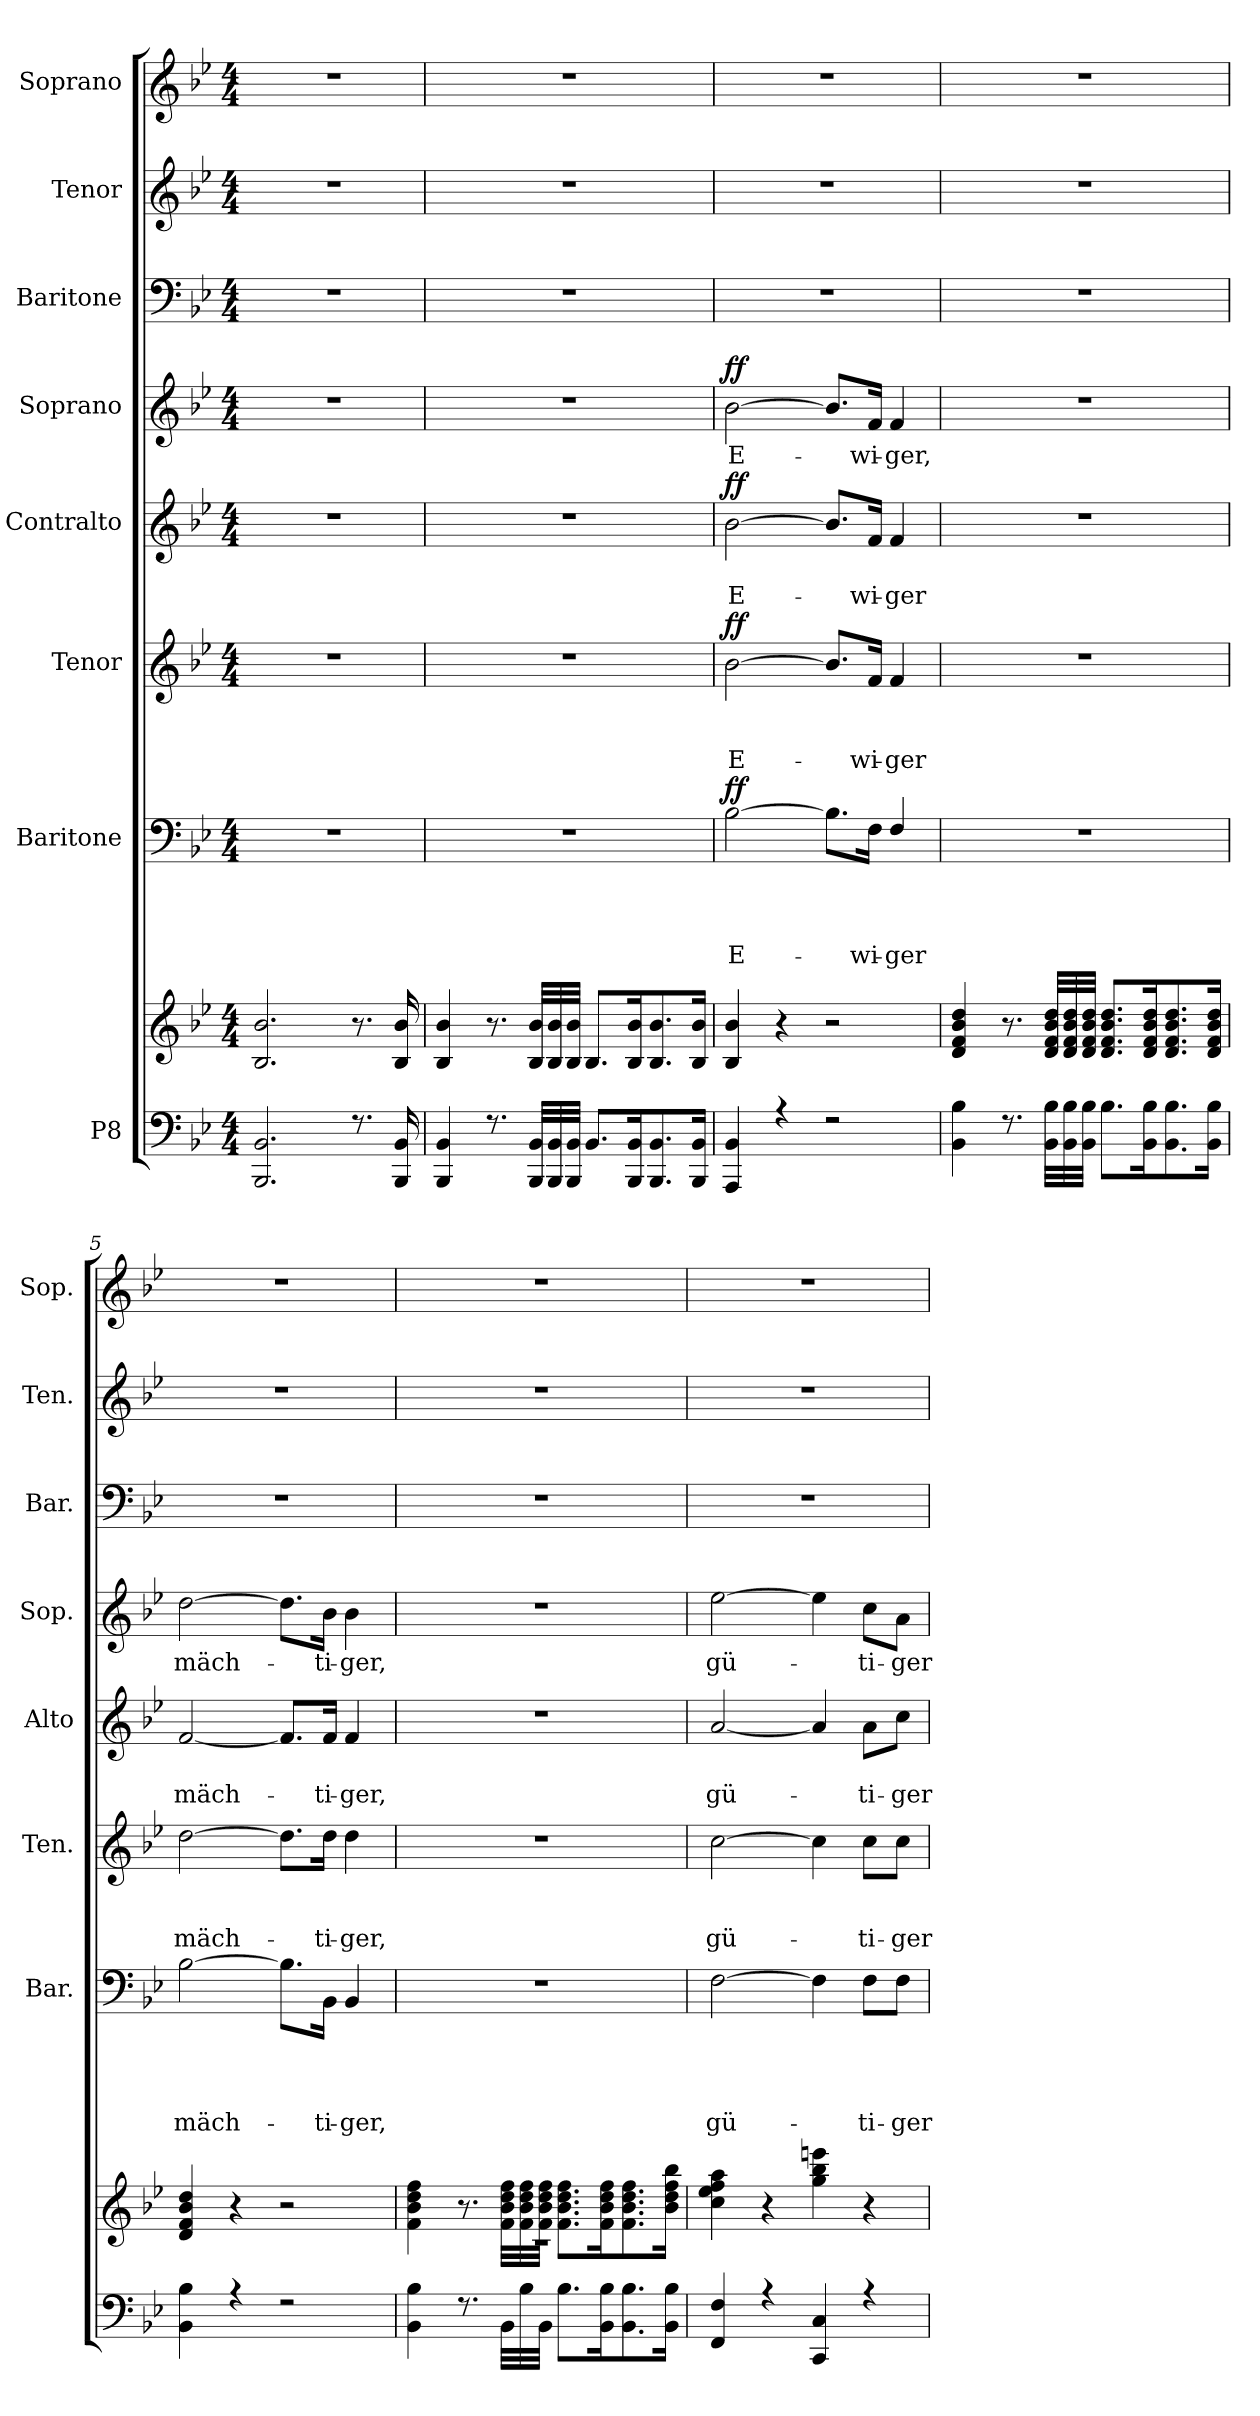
**kern	**kern	**kern	**text	**text	**text	**text	**dynam	**kern	**text	**text	**text	**dynam	**kern	**text	**text	**dynam	**kern	**text	**dynam	**kern	**kern	**kern
*part8	*part8	*part7	*part7	*part7	*part7	*part7	*part7	*part6	*part6	*part6	*part6	*part6	*part5	*part5	*part5	*part5	*part4	*part4	*part4	*part3	*part2	*part1
*staff9	*staff8	*staff7	*staff7	*staff7	*staff7	*staff7	*staff7	*staff6	*staff6	*staff6	*staff6	*staff6	*staff5	*staff5	*staff5	*staff5	*staff4	*staff4	*staff4	*staff3	*staff2	*staff1
*I"P8	*	*I"Baritone	*	*	*	*	*	*I"Tenor	*	*	*	*	*I"Contralto	*	*	*	*I"Soprano	*	*	*I"Baritone	*I"Tenor	*I"Soprano
*	*	*I'Bar.	*	*	*	*	*	*I'Ten.	*	*	*	*	*I'Alto	*	*	*	*I'Sop.	*	*	*I'Bar.	*I'Ten.	*I'Sop.
*clefF4	*clefG2	*clefF4	*	*	*	*	*	*clefG2	*	*	*	*	*clefG2	*	*	*	*clefG2	*	*	*clefF4	*clefG2	*clefG2
*	*	*	*	*	*	*	*	*ITrd7c12	*	*	*	*	*	*	*	*	*	*	*	*	*ITrd7c12	*
*k[b-e-]	*k[b-e-]	*k[b-e-]	*	*	*	*	*	*k[b-e-]	*	*	*	*	*k[b-e-]	*	*	*	*k[b-e-]	*	*	*k[b-e-]	*k[b-e-]	*k[b-e-]
*B-:	*B-:	*B-:	*	*	*	*	*	*B-:	*	*	*	*	*B-:	*	*	*	*B-:	*	*	*B-:	*B-:	*B-:
*M4/4	*M4/4	*M4/4	*	*	*	*	*	*M4/4	*	*	*	*	*M4/4	*	*	*	*M4/4	*	*	*M4/4	*M4/4	*M4/4
*MM120	*MM120	*MM120	*	*	*	*	*	*MM120	*	*	*	*	*MM120	*	*	*	*MM120	*	*	*MM120	*MM120	*MM120
=1	=1	=1	=1	=1	=1	=1	=1	=1	=1	=1	=1	=1	=1	=1	=1	=1	=1	=1	=1	=1	=1	=1
*^	*^	*	*	*	*	*	*	*	*	*	*	*	*	*	*	*	*	*	*	*	*	*
*	*	*	*^	*	*	*	*	*	*	*	*	*	*	*	*	*	*	*	*	*	*	*	*	*
2.BBB-/ 2.BB-/	1ryy	1ryy	1ryy	2.B-/ 2.b-/	1r	.	.	.	.	.	1r	.	.	.	.	1r	.	.	.	1r	.	.	1r	1r	1r
8.r	.	.	.	8.r	.	.	.	.	.	.	.	.	.	.	.	.	.	.	.	.	.	.	.	.	.
16BBB-/ 16BB-/	.	.	.	16B-/ 16b-/	.	.	.	.	.	.	.	.	.	.	.	.	.	.	.	.	.	.	.	.	.
=2	=2	=2	=2	=2	=2	=2	=2	=2	=2	=2	=2	=2	=2	=2	=2	=2	=2	=2	=2	=2	=2	=2	=2	=2	=2
4BBB-/ 4BB-/	1ryy	1ryy	1ryy	4B-/ 4b-/	1r	.	.	.	.	.	1r	.	.	.	.	1r	.	.	.	1r	.	.	1r	1r	1r
8.r	.	.	.	8.r	.	.	.	.	.	.	.	.	.	.	.	.	.	.	.	.	.	.	.	.	.
*Xtuplet	*	*	*	*Xtuplet	*	*	*	*	*	*	*	*	*	*	*	*	*	*	*	*	*	*	*	*	*
48BBB-/ 48BB-/LLL	.	.	.	48B-/ 48b-/LLL	.	.	.	.	.	.	.	.	.	.	.	.	.	.	.	.	.	.	.	.	.
48BBB-/ 48BB-/	.	.	.	48B-/ 48b-/	.	.	.	.	.	.	.	.	.	.	.	.	.	.	.	.	.	.	.	.	.
48BBB-/ 48BB-/JJJ	.	.	.	48B-/ 48b-/JJJ	.	.	.	.	.	.	.	.	.	.	.	.	.	.	.	.	.	.	.	.	.
8.BB-/L	.	.	.	8.B-/L	.	.	.	.	.	.	.	.	.	.	.	.	.	.	.	.	.	.	.	.	.
16BBB-/ 16BB-/k	.	.	.	16B-/ 16b-/k	.	.	.	.	.	.	.	.	.	.	.	.	.	.	.	.	.	.	.	.	.
8.BBB-/ 8.BB-/	.	.	.	8.B-/ 8.b-/	.	.	.	.	.	.	.	.	.	.	.	.	.	.	.	.	.	.	.	.	.
16BBB-/ 16BB-/Jk	.	.	.	16B-/ 16b-/Jk	.	.	.	.	.	.	.	.	.	.	.	.	.	.	.	.	.	.	.	.	.
=3	=3	=3	=3	=3	=3	=3	=3	=3	=3	=3	=3	=3	=3	=3	=3	=3	=3	=3	=3	=3	=3	=3	=3	=3	=3
!	!	!	!	!	!	!	!	!	!LO:LY:b	!LO:DY:a	!	!	!	!LO:LY:b	!LO:DY:a	!	!	!LO:LY:b	!LO:DY:a	!	!LO:LY:b	!LO:DY:a	!	!	!
4AAA/ 4BB-/	1ryy	1ryy	1ryy	4B-/ 4b-/	[>2B-\	.	.	.	E-	ff	[>2B-\	.	.	E-	ff	[>2b-\	.	E-	ff	[>2b-\	E-	ff	1r	1r	1r
4r	.	.	.	4r	.	.	.	.	.	.	.	.	.	.	.	.	.	.	.	.	.	.	.	.	.
2r	.	.	.	2r	8.B-\L]	.	.	.	.	.	8.B-/L]	.	.	.	.	8.b-/L]	.	.	.	8.b-/L]	.	.	.	.	.
!	!	!	!	!	!	!	!	!	!LO:LY:b	!	!	!	!	!LO:LY:b	!	!	!	!LO:LY:b	!	!	!LO:LY:b	!	!	!	!
.	.	.	.	.	16F\Jk	.	.	.	-wi-	.	16F/Jk	.	.	-wi-	.	16f/Jk	.	-wi-	.	16f/Jk	-wi-	.	.	.	.
!	!	!	!	!	!	!	!	!	!LO:LY:b	!	!	!	!	!LO:LY:b	!	!	!	!LO:LY:b	!	!	!LO:LY:b	!	!	!	!
.	.	.	.	.	4F/	.	.	.	-ger	.	4F/	.	.	-ger	.	4f/	.	-ger	.	4f/	-ger,	.	.	.	.
=4	=4	=4	=4	=4	=4	=4	=4	=4	=4	=4	=4	=4	=4	=4	=4	=4	=4	=4	=4	=4	=4	=4	=4	=4	=4
4BB-\ 4B-\	1ryy	1ryy	1ryy	4d/ 4f/ 4b-/ 4dd/	1r	.	.	.	.	.	1r	.	.	.	.	1r	.	.	.	1r	.	.	1r	1r	1r
8.r	.	.	.	8.r	.	.	.	.	.	.	.	.	.	.	.	.	.	.	.	.	.	.	.	.	.
48BB-\ 48B-\LLL	.	.	.	48d/ 48f/ 48b-/ 48dd/LLL	.	.	.	.	.	.	.	.	.	.	.	.	.	.	.	.	.	.	.	.	.
48BB-\ 48B-\	.	.	.	48d/ 48f/ 48b-/ 48dd/	.	.	.	.	.	.	.	.	.	.	.	.	.	.	.	.	.	.	.	.	.
48BB-\ 48B-\JJJ	.	.	.	48d/ 48f/ 48b-/ 48dd/JJJ	.	.	.	.	.	.	.	.	.	.	.	.	.	.	.	.	.	.	.	.	.
8.B-\L	.	.	.	8.d/ 8.f/ 8.b-/ 8.dd/L	.	.	.	.	.	.	.	.	.	.	.	.	.	.	.	.	.	.	.	.	.
16BB-\ 16B-\k	.	.	.	16d/ 16f/ 16b-/ 16dd/k	.	.	.	.	.	.	.	.	.	.	.	.	.	.	.	.	.	.	.	.	.
8.BB-\ 8.B-\	.	.	.	8.d/ 8.f/ 8.b-/ 8.dd/	.	.	.	.	.	.	.	.	.	.	.	.	.	.	.	.	.	.	.	.	.
16BB-\ 16B-\Jk	.	.	.	16d/ 16f/ 16b-/ 16dd/Jk	.	.	.	.	.	.	.	.	.	.	.	.	.	.	.	.	.	.	.	.	.
=5	=5	=5	=5	=5	=5	=5	=5	=5	=5	=5	=5	=5	=5	=5	=5	=5	=5	=5	=5	=5	=5	=5	=5	=5	=5
!	!	!	!	!	!	!	!	!	!LO:LY:b	!	!	!	!	!LO:LY:b	!	!	!	!LO:LY:b	!	!	!LO:LY:b	!	!	!	!
4BB-\ 4B-\	1ryy	1ryy	1ryy	4d/ 4f/ 4b-/ 4dd/	[>2B-\	.	.	.	mäch-	.	[>2d\	.	.	mäch-	.	[<2f/	.	mäch-	.	[>2dd\	mäch-	.	1r	1r	1r
4r	.	.	.	4r	.	.	.	.	.	.	.	.	.	.	.	.	.	.	.	.	.	.	.	.	.
2r	.	.	.	2r	8.B-\L]	.	.	.	.	.	8.d\L]	.	.	.	.	8.f/L]	.	.	.	8.dd\L]	.	.	.	.	.
!	!	!	!	!	!	!	!	!	!LO:LY:b	!	!	!	!	!LO:LY:b	!	!	!	!LO:LY:b	!	!	!LO:LY:b	!	!	!	!
.	.	.	.	.	16BB-\Jk	.	.	.	-ti-	.	16d\Jk	.	.	-ti-	.	16f/Jk	.	-ti-	.	16b-\Jk	-ti-	.	.	.	.
!	!	!	!	!	!	!	!	!	!LO:LY:b	!	!	!	!	!LO:LY:b	!	!	!	!LO:LY:b	!	!	!LO:LY:b	!	!	!	!
.	.	.	.	.	4BB-/	.	.	.	-ger,	.	4d\	.	.	-ger,	.	4f/	.	-ger,	.	4b-\	-ger,	.	.	.	.
!!LO:PB:g=z
=6	=6	=6	=6	=6	=6	=6	=6	=6	=6	=6	=6	=6	=6	=6	=6	=6	=6	=6	=6	=6	=6	=6	=6	=6	=6
4BB-\ 4B-\	1ryy	1ryy	1rc	4f\ 4b-\ 4dd\ 4ff\	1r	.	.	.	.	.	1r	.	.	.	.	1r	.	.	.	1r	.	.	1r	1r	1r
8.r	.	.	.	8.r	.	.	.	.	.	.	.	.	.	.	.	.	.	.	.	.	.	.	.	.	.
48BB-\LLL	.	.	.	48f\ 48b-\ 48dd\ 48ff\LLL	.	.	.	.	.	.	.	.	.	.	.	.	.	.	.	.	.	.	.	.	.
48B-\	.	.	.	48f\ 48b-\ 48dd\ 48ff\	.	.	.	.	.	.	.	.	.	.	.	.	.	.	.	.	.	.	.	.	.
48BB-\JJJ	.	.	.	48f\ 48b-\ 48dd\ 48ff\JJJ	.	.	.	.	.	.	.	.	.	.	.	.	.	.	.	.	.	.	.	.	.
8.B-\L	.	.	.	8.f\ 8.b-\ 8.dd\ 8.ff\L	.	.	.	.	.	.	.	.	.	.	.	.	.	.	.	.	.	.	.	.	.
16BB-\ 16B-\k	.	.	.	16f\ 16b-\ 16dd\ 16ff\k	.	.	.	.	.	.	.	.	.	.	.	.	.	.	.	.	.	.	.	.	.
8.BB-\ 8.B-\	.	.	.	8.f\ 8.b-\ 8.dd\ 8.ff\	.	.	.	.	.	.	.	.	.	.	.	.	.	.	.	.	.	.	.	.	.
16BB-\ 16B-\Jk	.	.	.	16b-\ 16dd\ 16ff\ 16bb-\Jk	.	.	.	.	.	.	.	.	.	.	.	.	.	.	.	.	.	.	.	.	.
=7	=7	=7	=7	=7	=7	=7	=7	=7	=7	=7	=7	=7	=7	=7	=7	=7	=7	=7	=7	=7	=7	=7	=7	=7	=7
!	!	!	!	!	!	!	!	!	!LO:LY:b	!	!	!	!	!LO:LY:b	!	!	!	!LO:LY:b	!	!	!LO:LY:b	!	!	!	!
4FF/ 4F/	1ryy	1ryy	1ryy	4cc\ 4ee-\ 4ff\ 4aa\	[>2F\	.	.	.	gü-	.	[>2c\	.	.	gü-	.	[<2a/	.	gü-	.	[>2ee-\	gü-	.	1r	1r	1r
4r	.	.	.	4r	.	.	.	.	.	.	.	.	.	.	.	.	.	.	.	.	.	.	.	.	.
4CC/ 4C/	.	.	.	4gg\ 4bb-\ 4eeen\	4F\]	.	.	.	.	.	4c\]	.	.	.	.	4a/]	.	.	.	4ee-\]	.	.	.	.	.
!	!	!	!	!	!	!	!	!	!LO:LY:b	!	!	!	!	!LO:LY:b	!	!	!	!LO:LY:b	!	!	!LO:LY:b	!	!	!	!
4r	.	.	.	4r	8F\L	.	.	.	-ti-	.	8c\L	.	.	-ti-	.	8a\L	.	-ti-	.	8cc\L	-ti-	.	.	.	.
!	!	!	!	!	!	!	!	!	!LO:LY:b	!	!	!	!	!LO:LY:b	!	!	!	!LO:LY:b	!	!	!LO:LY:b	!	!	!	!
.	.	.	.	.	8F\J	.	.	.	-ger	.	8c\J	.	.	-ger	.	8cc\J	.	-ger	.	8a\J	-ger	.	.	.	.
*v	*v	*	*	*	*	*	*	*	*	*	*	*	*	*	*	*	*	*	*	*	*	*	*	*	*
*	*v	*v	*v	*	*	*	*	*	*	*	*	*	*	*	*	*	*	*	*	*	*	*	*	*
=	=	=	=	=	=	=	=	=	=	=	=	=	=	=	=	=	=	=	=	=	=	=
*-	*-	*-	*-	*-	*-	*-	*-	*-	*-	*-	*-	*-	*-	*-	*-	*-	*-	*-	*-	*-	*-	*-
